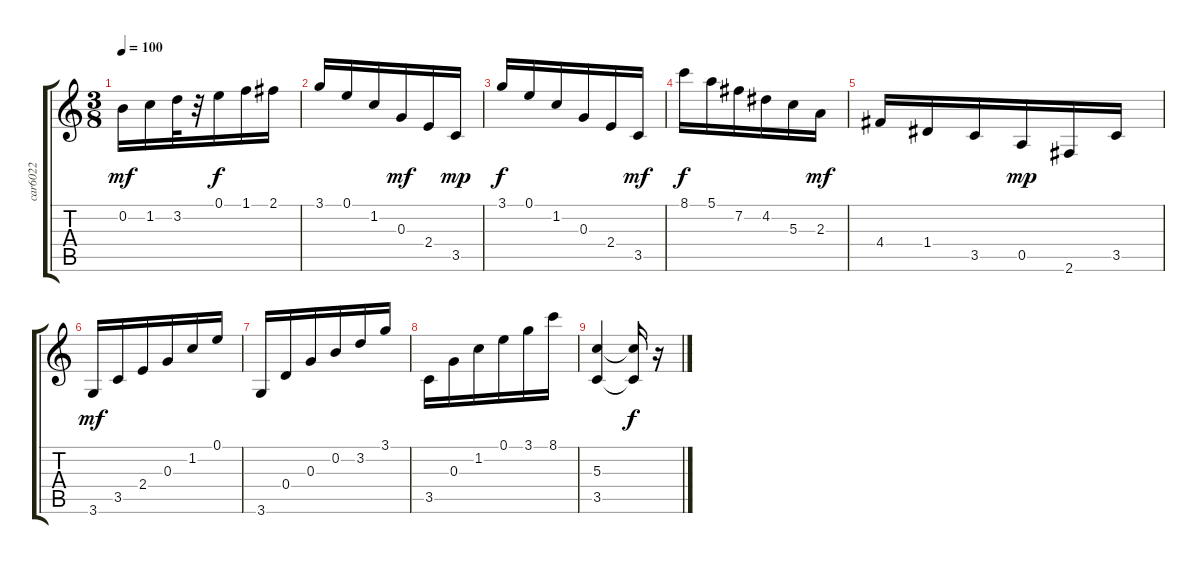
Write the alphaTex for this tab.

\track ("car6022             " "car6022   ") {instrument acousticguitarnylon}
\staff {score tabs}
\tuning (E4 B3 G3 D3 A2 E2) {hide}
\ts (3 8)
\tempo 100
\clef g2
\ks c
0.2.16{dy mf} 1.2.16 3.2.32 r.32 0.1.16{dy f} 1.1.16 2.1.16 |
3.1.16 0.1.16 1.2.16 0.3.16{dy mf} 2.4.16 3.5.16{dy mp} |
3.1.16{dy f} 0.1.16 1.2.16 0.3.16 2.4.16 3.5.16{dy mf} |
8.1.16{dy f} 5.1.16 7.2.16 4.2.16 5.3.16 2.3.16{dy mf} |
4.4.16 1.4.16 3.5.16 0.5.16{dy mp} 2.6.16 3.5.16 |
3.6.16{dy mf} 3.5.16 2.4.16 0.3.16 1.2.16 0.1.16 |
3.6.16 0.4.16 0.3.16 0.2.16 3.2.16 3.1.16 |
3.5.16 0.3.16 1.2.16 0.1.16 3.1.16 8.1.16 |
(5.3 3.5).4 (5.3{t} 3.5{t}).16{dy f} r.16
